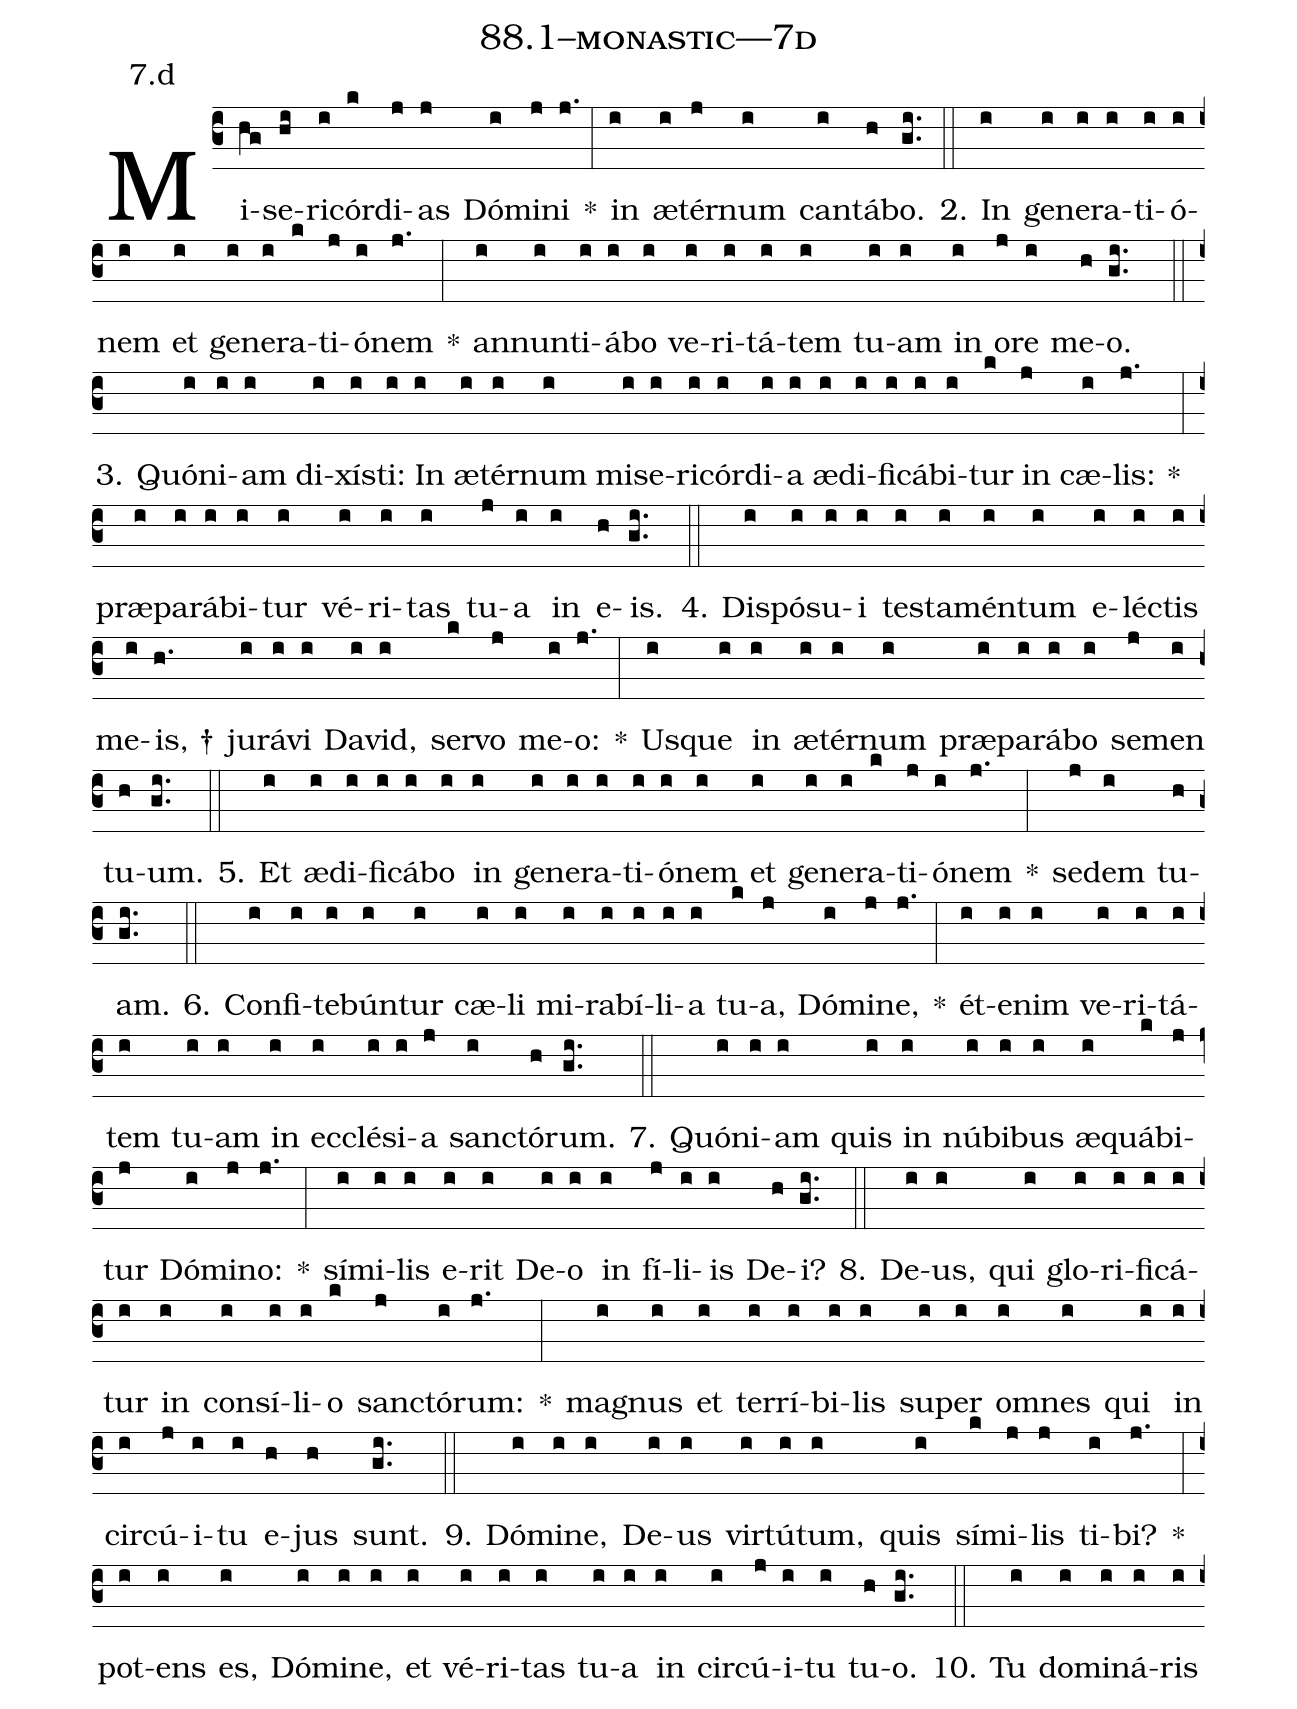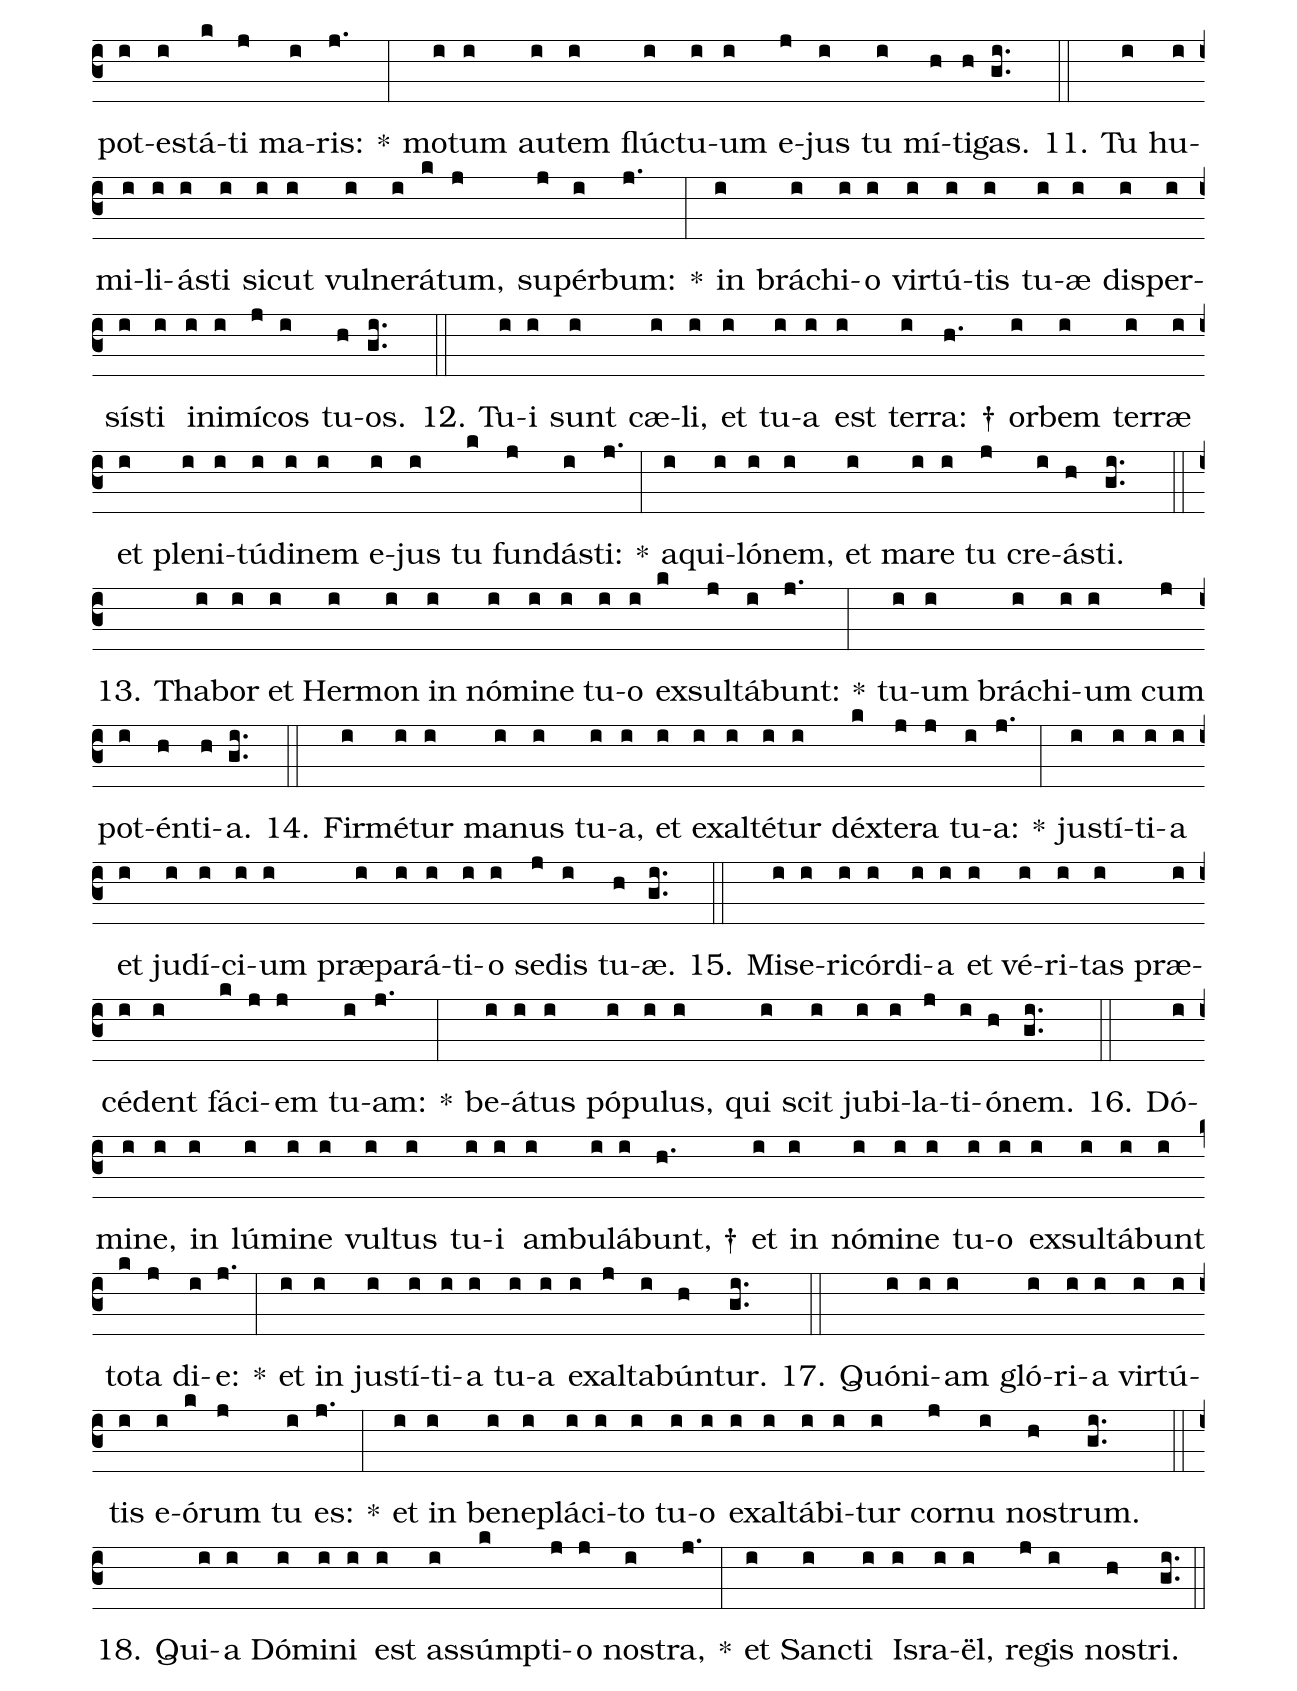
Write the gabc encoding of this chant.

name: 88.1--monastic---7d;
annotation: 7.d;
%%
(c3)Mi(hg)se(hi)ri(i)cór(k)di(j)as(j) Dó(i)mi(j)ni(j.) *(:) in(i) æ(i)tér(j)num(i) can(i)tá(h)bo.(gi..) (::)
2. In(i) ge(i)ne(i)ra(i)ti(i)ó(i)nem(i) et(i) ge(i)ne(i)ra(k)ti(j)ó(i)nem(j.) *(:) an(i)nun(i)ti(i)á(i)bo(i) ve(i)ri(i)tá(i)tem(i) tu(i)am(i) in(i) o(j)re(i) me(h)o.(gi..) (::)
3. Quón(i)i(i)am(i) di(i)xís(i)ti:(i) In(i) æ(i)tér(i)num(i) mi(i)se(i)ri(i)cór(i)di(i)a(i) æ(i)di(i)fi(i)cá(i)bi(i)tur(k) in(j) cæ(i)lis:(j.) *(:) præ(i)pa(i)rá(i)bi(i)tur(i) vé(i)ri(i)tas(i) tu(j)a(i) in(i) e(h)is.(gi..) (::)
4. Dis(i)pó(i)su(i)i(i) tes(i)ta(i)mén(i)tum(i) e(i)léc(i)tis(i) me(i)is, †(h.) ju(i)rá(i)vi(i) Da(i)vid,(i) ser(k)vo(j) me(i)o:(j.) *(:) Us(i)que(i) in(i) æ(i)tér(i)num(i) præ(i)pa(i)rá(i)bo(i) se(j)men(i) tu(h)um.(gi..) (::)
5. Et(i) æ(i)di(i)fi(i)cá(i)bo(i) in(i) ge(i)ne(i)ra(i)ti(i)ó(i)nem(i) et(i) ge(i)ne(i)ra(k)ti(j)ó(i)nem(j.) *(:) se(j)dem(i) tu(h)am.(gi..) (::)
6. Con(i)fi(i)te(i)bún(i)tur(i) cæ(i)li(i) mi(i)ra(i)bí(i)li(i)a(i) tu(k)a,(j) Dó(i)mi(j)ne,(j.) *(:) ét(i)e(i)nim(i) ve(i)ri(i)tá(i)tem(i) tu(i)am(i) in(i) ec(i)clé(i)si(i)a(j) sanc(i)tó(h)rum.(gi..) (::)
7. Quón(i)i(i)am(i) quis(i) in(i) nú(i)bi(i)bus(i) æ(i)quá(k)bi(j)tur(j) Dó(i)mi(j)no:(j.) *(:) sí(i)mi(i)lis(i) e(i)rit(i) De(i)o(i) in(i) fí(j)li(i)is(i) De(h)i?(gi..) (::)
8. De(i)us,(i) qui(i) glo(i)ri(i)fi(i)cá(i)tur(i) in(i) con(i)sí(i)li(i)o(k) sanc(j)tó(i)rum:(j.) *(:) ma(i)gnus(i) et(i) ter(i)rí(i)bi(i)lis(i) su(i)per(i) om(i)nes(i) qui(i) in(i) cir(i)cú(j)i(i)tu(i) e(h)jus(h) sunt.(gi..) (::)
9. Dó(i)mi(i)ne,(i) De(i)us(i) vir(i)tú(i)tum,(i) quis(i) sí(k)mi(j)lis(j) ti(i)bi?(j.) *(:) pot(i)ens(i) es,(i) Dó(i)mi(i)ne,(i) et(i) vé(i)ri(i)tas(i) tu(i)a(i) in(i) cir(i)cú(j)i(i)tu(i) tu(h)o.(gi..) (::)
10. Tu(i) do(i)mi(i)ná(i)ris(i) pot(i)es(i)tá(k)ti(j) ma(i)ris:(j.) *(:) mo(i)tum(i) au(i)tem(i) flúc(i)tu(i)um(i) e(j)jus(i) tu(i) mí(h)ti(h)gas.(gi..) (::)
11. Tu(i) hu(i)mi(i)li(i)ás(i)ti(i) sic(i)ut(i) vul(i)ne(i)rá(k)tum,(j) su(j)pér(i)bum:(j.) *(:) in(i) brá(i)chi(i)o(i) vir(i)tú(i)tis(i) tu(i)æ(i) di(i)sper(i)sís(i)ti(i) in(i)i(i)mí(j)cos(i) tu(h)os.(gi..) (::)
12. Tu(i)i(i) sunt(i) cæ(i)li,(i) et(i) tu(i)a(i) est(i) ter(i)ra: †(h.) or(i)bem(i) ter(i)ræ(i) et(i) ple(i)ni(i)tú(i)di(i)nem(i) e(i)jus(i) tu(k) fun(j)dás(i)ti:(j.) *(:) a(i)qui(i)ló(i)nem,(i) et(i) ma(i)re(i) tu(j) cre(i)ás(h)ti.(gi..) (::)
13. Tha(i)bor(i) et(i) Her(i)mon(i) in(i) nó(i)mi(i)ne(i) tu(i)o(i) ex(k)sul(j)tá(i)bunt:(j.) *(:) tu(i)um(i) brá(i)chi(i)um(i) cum(j) pot(i)én(h)ti(h)a.(gi..) (::)
14. Fir(i)mé(i)tur(i) ma(i)nus(i) tu(i)a,(i) et(i) ex(i)al(i)té(i)tur(i) déx(k)te(j)ra(j) tu(i)a:(j.) *(:) jus(i)tí(i)ti(i)a(i) et(i) ju(i)dí(i)ci(i)um(i) præ(i)pa(i)rá(i)ti(i)o(i) se(j)dis(i) tu(h)æ.(gi..) (::)
15. Mi(i)se(i)ri(i)cór(i)di(i)a(i) et(i) vé(i)ri(i)tas(i) præ(i)cé(i)dent(i) fá(k)ci(j)em(j) tu(i)am:(j.) *(:) be(i)á(i)tus(i) pó(i)pu(i)lus,(i) qui(i) scit(i) ju(i)bi(i)la(j)ti(i)ó(h)nem.(gi..) (::)
16. Dó(i)mi(i)ne,(i) in(i) lú(i)mi(i)ne(i) vul(i)tus(i) tu(i)i(i) am(i)bu(i)lá(i)bunt, †(h.) et(i) in(i) nó(i)mi(i)ne(i) tu(i)o(i) ex(i)sul(i)tá(i)bunt(i) to(k)ta(j) di(i)e:(j.) *(:) et(i) in(i) jus(i)tí(i)ti(i)a(i) tu(i)a(i) ex(i)al(j)ta(i)bún(h)tur.(gi..) (::)
17. Quón(i)i(i)am(i) gló(i)ri(i)a(i) vir(i)tú(i)tis(i) e(i)ó(k)rum(j) tu(i) es:(j.) *(:) et(i) in(i) be(i)ne(i)plá(i)ci(i)to(i) tu(i)o(i) ex(i)al(i)tá(i)bi(i)tur(i) cor(j)nu(i) nos(h)trum.(gi..) (::)
18. Qui(i)a(i) Dó(i)mi(i)ni(i) est(i) as(i)súmp(k)ti(j)o(j) nos(i)tra,(j.) *(:) et(i) Sanc(i)ti(i) Is(i)ra(i)ël,(i) re(j)gis(i) nos(h)tri.(gi..) (::)
